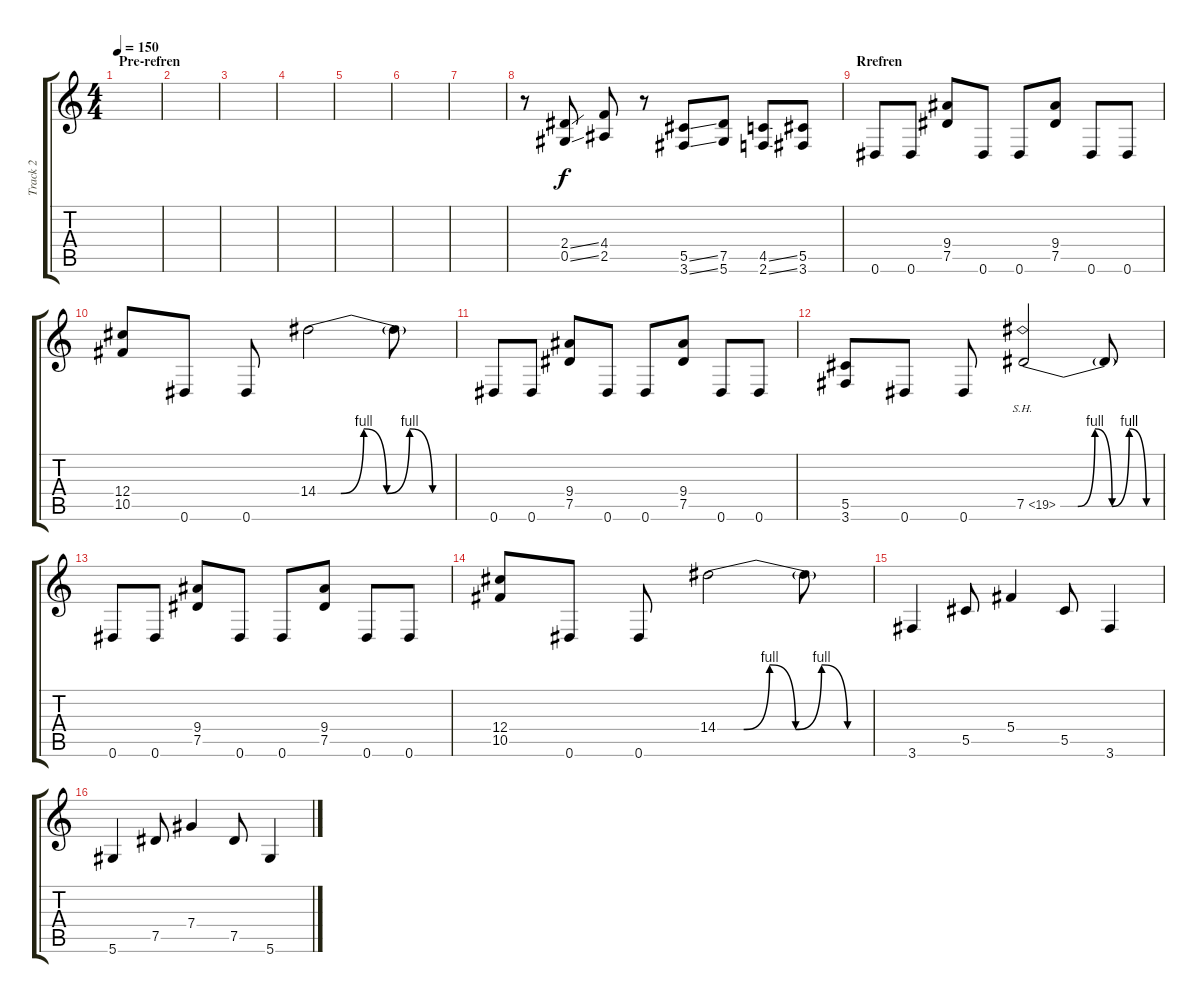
\track ("Track 2" "Track 2") {instrument distortionguitar}
\staff {score tabs}
\tuning (Eb4 Bb3 Gb3 Db3 Ab2 Eb2) {hide}
\ts (4 4)
\section ("" "Pre-refren")
\tempo 150
\clef g2
\ks c
|
|
|
|
|
|
|
r.8 (2.4{ss} 0.5{ss}).8{dy f} (4.4 2.5).8 r.8 (5.5{ss} 3.6{ss}).8 (7.5 5.6).8 (4.5{ss} 2.6{ss}).8 (5.5 3.6).8 |
\section ("" "Rrefren")
0.6.8 0.6.8 (9.4 7.5).8 0.6.8 0.6.8 (9.4 7.5).8 0.6.8 0.6.8 |
(12.4 10.5).8 0.6.8 0.6.8 14.4{be (custom 0 0 10 0 20 4 30 0 40 4 50 0 60 0)}.2 14.4{t}.8 |
0.6.8 0.6.8 (9.4 7.5).8 0.6.8 0.6.8 (9.4 7.5).8 0.6.8 0.6.8 |
(5.5 3.6).8 0.6.8 0.6.8 7.5{be (custom 0 0 10 0 20 4 30 0 40 4 50 0 60 0) sh 12}.2 7.5{t}.8 |
0.6.8 0.6.8 (9.4 7.5).8 0.6.8 0.6.8 (9.4 7.5).8 0.6.8 0.6.8 |
(12.4 10.5).8 0.6.8 0.6.8 14.4{be (custom 0 0 10 0 20 4 30 0 40 4 50 0 60 0)}.2 14.4{t}.8 |
3.6.4 5.5.8 5.4.4 5.5.8 3.6.4 |
5.6.4 7.5.8 7.4.4 7.5.8 5.6.4
